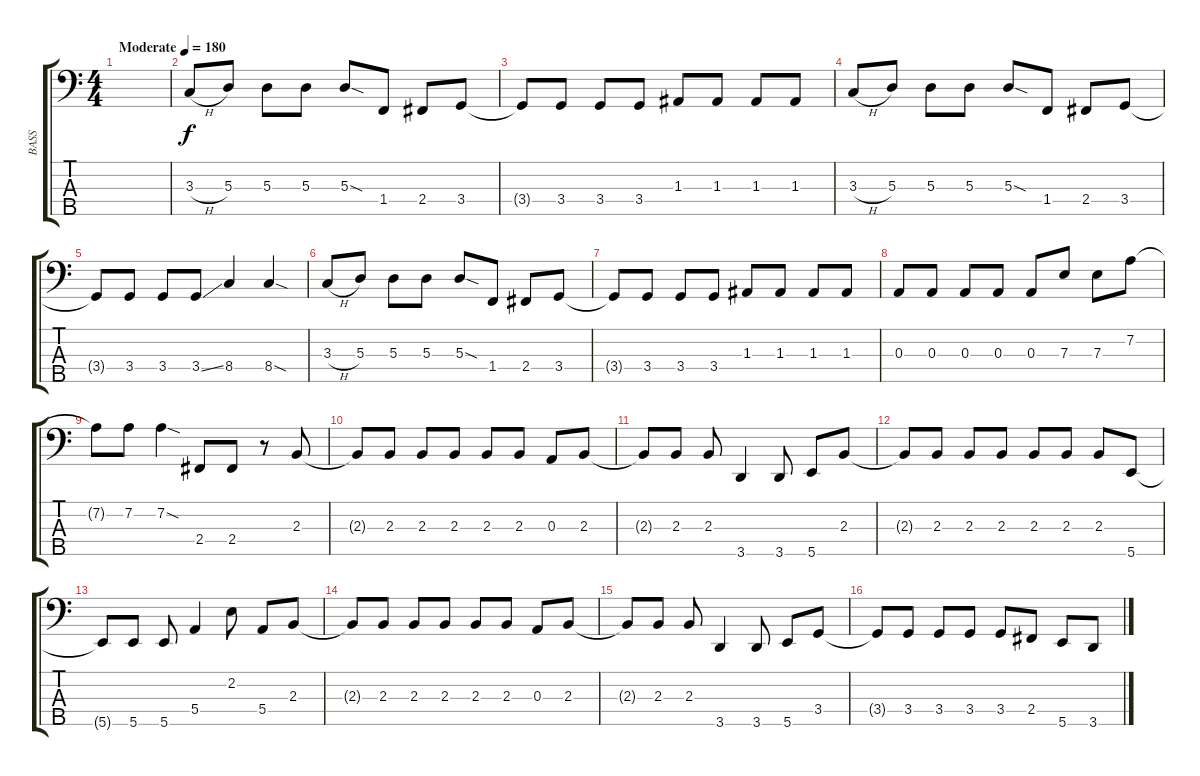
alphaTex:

\track ("BASS" "BASS") {instrument electricbassfinger}
\staff {score tabs}
\tuning (G2 D2 A1 E1 B0) {hide}
\ts (4 4)
\tempo (180 "Moderate")
\clef f4
\ks c
|
3.3{h}.8 5.3.8 5.3.8 5.3.8 5.3{sod}.8 1.4.8 2.4.8 3.4.8 |
3.4{t}.8 3.4.8 3.4.8 3.4.8 1.3.8 1.3.8 1.3.8 1.3.8 |
3.3{h}.8 5.3.8 5.3.8 5.3.8 5.3{sod}.8 1.4.8 2.4.8 3.4.8 |
3.4{t}.8 3.4.8 3.4.8 3.4{ss}.8 8.4.4 8.4{sod}.4 |
3.3{h}.8 5.3.8 5.3.8 5.3.8 5.3{sod}.8 1.4.8 2.4.8 3.4.8 |
3.4{t}.8 3.4.8 3.4.8 3.4.8 1.3.8 1.3.8 1.3.8 1.3.8 |
0.3.8 0.3.8 0.3.8 0.3.8 0.3.8 7.3.8 7.3.8 7.2.8 |
7.2{t}.8 7.2.8 7.2{sod}.4 2.4.8 2.4.8 r.8 2.3.8 |
2.3{t}.8 2.3.8 2.3.8 2.3.8 2.3.8 2.3.8 0.3.8 2.3.8 |
2.3{t}.8 2.3.8 2.3.8 3.5.4 3.5.8 5.5.8 2.3.8 |
2.3{t}.8 2.3.8 2.3.8 2.3.8 2.3.8 2.3.8 2.3.8 5.5.8 |
5.5{t}.8 5.5.8 5.5.8 5.4.4 2.2.8 5.4.8 2.3.8 |
2.3{t}.8 2.3.8 2.3.8 2.3.8 2.3.8 2.3.8 0.3.8 2.3.8 |
2.3{t}.8 2.3.8 2.3.8 3.5.4 3.5.8 5.5.8 3.4.8 |
3.4{t}.8 3.4.8 3.4.8 3.4.8 3.4.8 2.4.8 5.5.8 3.5.8
